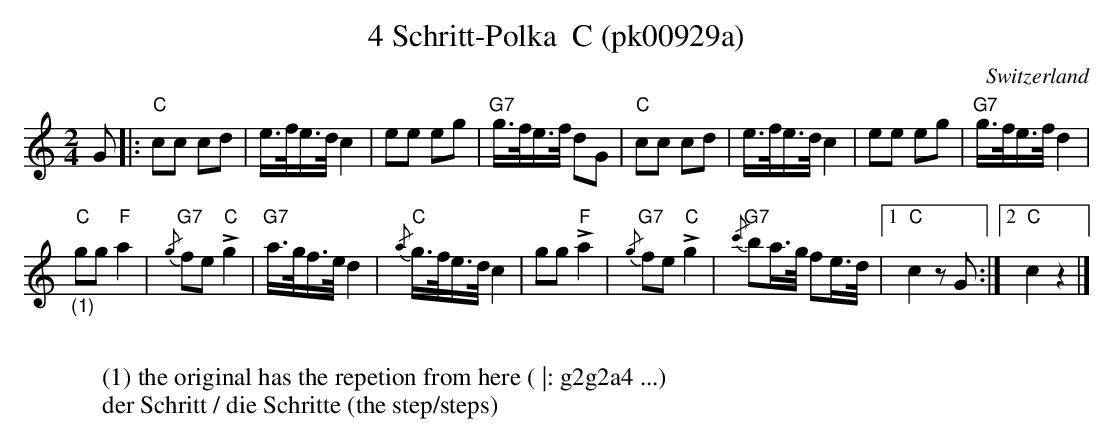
X:1
T:4 Schritt-Polka  C (pk00929a)
O:Switzerland
M:2/4
L:1/16
K:C major
G2 |: "C"c2c2 c2d2 | e>fe>d c4 | e2e2 e2g2 | "G7"g>fe>f d2G2 | "C"c2c2 c2d2 | e>fe>dc4 | e2e2 e2g2 | "G7"g>fe>fd4 |
 "C""_(1)"g2g2"F"a4 | {/g}"G7"f2e2 !>!"C"g4 | "G7"a>gf>ed4 | {/a}"C"g>fe>dc4 | g2g2!>!"F"a4 | {/g}"G7"f2e2!>!"C"g4 | {/c'}"G7"b2a>g f2e>d |1 "C"c4z2G2 :|2 "C"c4z4 |]
W:
W: (1) the original has the repetion from here ( |: g2g2a4 ...)
W: der Schritt / die Schritte (the step/steps)
